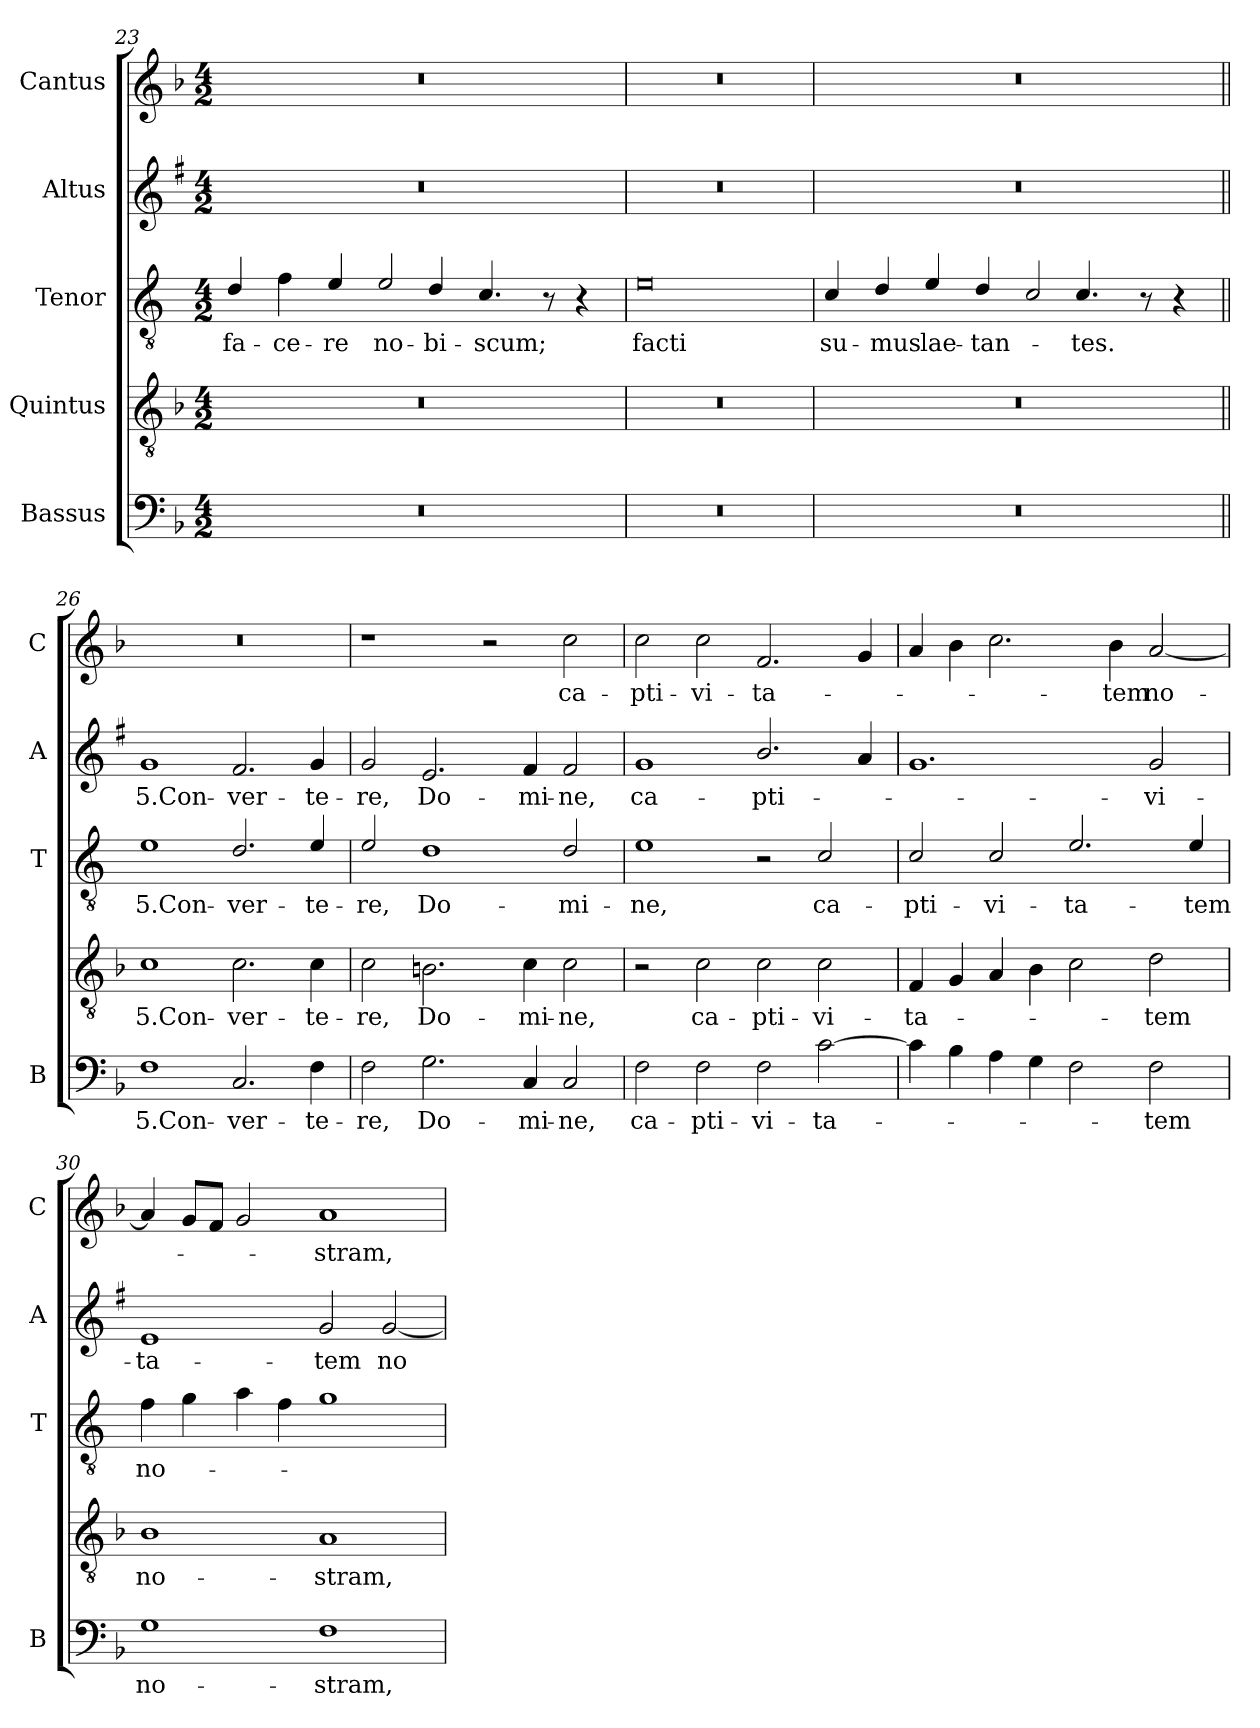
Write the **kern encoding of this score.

**kern	**text	**kern	**text	**kern	**text	**kern	**text	**kern	**text
*part5	*part5	*part4	*part4	*part3	*part3	*part2	*part2	*part1	*part1
*staff5	*staff5	*staff4	*staff4	*staff3	*staff3	*staff2	*staff2	*staff1	*staff1
*I"Bassus	*	*I"Quintus	*	*I"Tenor	*	*I"Altus	*	*I"Cantus	*
*I'B	*	*	*	*I'T	*	*I'A	*	*I'C	*
*clefF4	*	*clefGv2	*	*clefGv2	*	*clefG2	*	*clefG2	*
*	*	*	*	*ITrd4c7	*	*ITrd1c2	*	*	*
*k[b-]	*	*k[b-]	*	*k[b-]	*	*k[b-]	*	*k[b-]	*
*F:	*	*F:	*	*F:	*	*F:	*	*F:	*
*M4/2	*	*M4/2	*	*M4/2	*	*M4/2	*	*M4/2	*
=23	=23	=23	=23	=23	=23	=23	=23	=23	=23
!	!	!	!	!	!LO:LY:b	!	!	!	!
0r	.	0r	.	4G/	fa-	0r	.	0r	.
!	!	!	!	!	!LO:LY:b	!	!	!	!
.	.	.	.	4B-\	-ce-	.	.	.	.
!	!	!	!	!	!LO:LY:b	!	!	!	!
.	.	.	.	4A/	-re	.	.	.	.
!	!	!	!	!LO:N:head=open	!LO:LY:b	!	!	!	!
.	.	.	.	4A/	no-	.	.	.	.
!	!	!	!	!	!LO:LY:b	!	!	!	!
.	.	.	.	4G/	-bi-	.	.	.	.
!	!	!	!	!	!LO:LY:b	!	!	!	!
.	.	.	.	4.F/	-scum;	.	.	.	.
.	.	.	.	8r	.	.	.	.	.
.	.	.	.	4r	.	.	.	.	.
=24	=24	=24	=24	=24	=24	=24	=24	=24	=24
!	!	!	!	!	!LO:LY:b	!	!	!	!
0r	.	0r	.	0A	facti	0r	.	0r	.
=25	=25	=25	=25	=25	=25	=25	=25	=25	=25
!	!	!	!	!	!LO:LY:b	!	!	!	!
0r	.	0r	.	4F/	su-	0r	.	0r	.
!	!	!	!	!	!LO:LY:b	!	!	!	!
.	.	.	.	4G/	-mus	.	.	.	.
!	!	!	!	!	!LO:LY:b	!	!	!	!
.	.	.	.	4A/	lae-	.	.	.	.
!	!	!	!	!	!LO:LY:b	!	!	!	!
.	.	.	.	4G/	-tan-	.	.	.	.
!	!	!	!	!LO:N:head=open	!	!	!	!	!
.	.	.	.	4F/	.	.	.	.	.
!	!	!	!	!	!LO:LY:b	!	!	!	!
.	.	.	.	4.F/	-tes.	.	.	.	.
.	.	.	.	8r	.	.	.	.	.
.	.	.	.	4r	.	.	.	.	.
!!LO:LB:g=z
=26||	=26||	=26||	=26||	=26||	=26||	=26||	=26||	=26||	=26||
!	!LO:LY:b	!	!LO:LY:b	!	!LO:LY:b	!	!LO:LY:b	!	!
1F	5.Con-	1c	5.Con-	1A	5.Con-	1f	5.Con-	0r	.
!	!LO:LY:b	!	!LO:LY:b	!	!LO:LY:b	!	!LO:LY:b	!	!
2.C/	-ver-	2.c\	-ver-	2.G/	-ver-	2.e/	-ver-	.	.
!	!LO:LY:b	!	!LO:LY:b	!	!LO:LY:b	!	!LO:LY:b	!	!
4F\	-te-	4c\	-te-	4A/	-te-	4f/	-te-	.	.
=27	=27	=27	=27	=27	=27	=27	=27	=27	=27
!	!LO:LY:b	!	!LO:LY:b	!	!LO:LY:b	!	!LO:LY:b	!	!
2F\	-re,	2c\	-re,	2A/	-re,	2f/	-re,	1r	.
!	!LO:LY:b	!	!LO:LY:b	!	!LO:LY:b	!	!LO:LY:b	!	!
2.G\	Do-	2.Bn\	Do-	1G	Do-	2.d/	Do-	.	.
.	.	.	.	.	.	.	.	2r	.
!	!LO:LY:b	!	!LO:LY:b	!	!	!	!LO:LY:b	!	!
4C/	-mi-	4c\	-mi-	.	.	4e/	-mi-	.	.
!	!LO:LY:b	!	!LO:LY:b	!	!LO:LY:b	!	!LO:LY:b	!	!LO:LY:b
2C/	-ne,	2c\	-ne,	2G/	-mi-	2e/	-ne,	2cc\	ca-
=28	=28	=28	=28	=28	=28	=28	=28	=28	=28
!	!LO:LY:b	!	!	!	!LO:LY:b	!	!LO:LY:b	!	!LO:LY:b
2F\	ca-	2r	.	1A	-ne,	1f	ca-	2cc\	-pti-
!	!LO:LY:b	!	!LO:LY:b	!	!	!	!	!	!LO:LY:b
2F\	-pti-	2c\	ca-	.	.	.	.	2cc\	-vi-
!	!LO:LY:b	!	!LO:LY:b	!	!	!	!LO:LY:b	!	!LO:LY:b
2F\	-vi-	2c\	-pti-	2r	.	2.a/	-pti-	2.f/	-ta-
!	!LO:LY:b	!	!LO:LY:b	!	!LO:LY:b	!	!	!	!
[2c\	-ta-	2c\	-vi-	2F/	ca-	.	.	.	.
.	.	.	.	.	.	4g/	.	4g/	.
=29	=29	=29	=29	=29	=29	=29	=29	=29	=29
!	!	!	!LO:LY:b	!	!LO:LY:b	!	!	!	!
4c\]	.	4F/	-ta-	2F/	-pti-	1.f	.	4a/	.
4B-\	.	4G/	.	.	.	.	.	4b-\	.
!	!	!	!	!	!LO:LY:b	!	!	!	!
4A\	.	4A/	.	2F/	-vi-	.	.	2.cc\	.
4G\	.	4B-\	.	.	.	.	.	.	.
!	!	!	!	!	!LO:LY:b	!	!	!	!
2F\	.	2c\	.	2.A/	-ta-	.	.	.	.
!	!	!	!	!	!	!	!	!	!LO:LY:b
.	.	.	.	.	.	.	.	4b-\	-tem
!	!LO:LY:b	!	!LO:LY:b	!	!	!	!LO:LY:b	!	!LO:LY:b
2F\	-tem	2d\	-tem	.	.	2f/	-vi-	[2a/	no-
!	!	!	!	!	!LO:LY:b	!	!	!	!
.	.	.	.	4A/	-tem	.	.	.	.
=30	=30	=30	=30	=30	=30	=30	=30	=30	=30
!	!LO:LY:b	!	!LO:LY:b	!	!LO:LY:b	!	!LO:LY:b	!	!
1G	no-	1B-	no-	4B-\	no-	1d	-ta-	4a/]	.
.	.	.	.	4c\	.	.	.	8g/L	.
.	.	.	.	.	.	.	.	8f/J	.
.	.	.	.	4d\	.	.	.	2g/	.
.	.	.	.	4B-\	.	.	.	.	.
!	!LO:LY:b	!	!LO:LY:b	!	!	!	!LO:LY:b	!	!LO:LY:b
1F	-stram,	1A	-stram,	1c	.	2f/	-tem	1a	-stram,
!	!	!	!	!	!	!	!LO:LY:b	!	!
.	.	.	.	.	.	[2f/	no-	.	.
=	=	=	=	=	=	=	=	=	=
*-	*-	*-	*-	*-	*-	*-	*-	*-	*-
